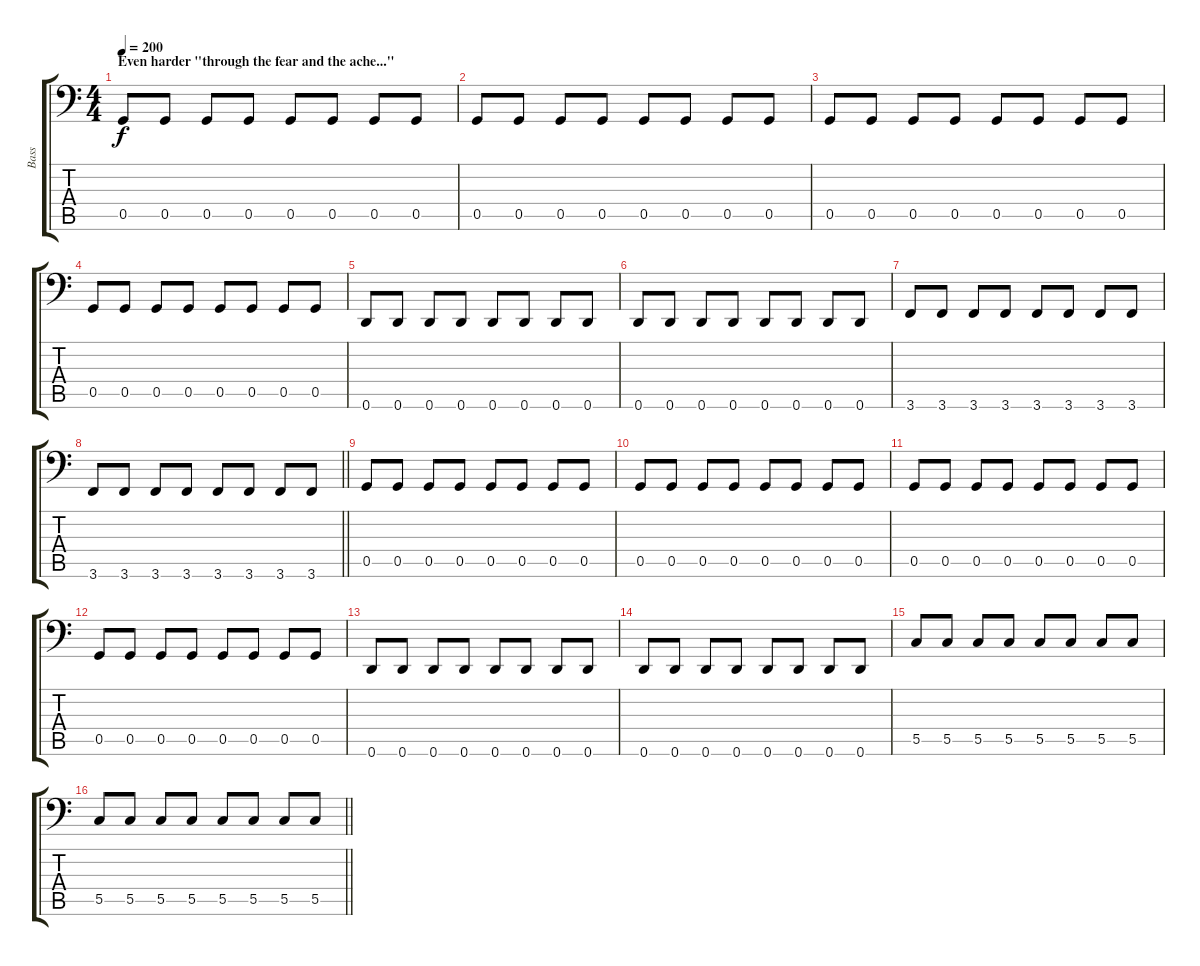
\track ("Bass" "Bass") {instrument electricbasspick}
\staff {score tabs}
\tuning (D3 A2 F2 C2 G1 D1) {hide}
\ts (4 4)
\section ("" "Even harder \"through the fear and the ache...\"")
\tempo 200
\clef f4
\ks c
0.5.8{dy f} 0.5.8 0.5.8 0.5.8 0.5.8 0.5.8 0.5.8 0.5.8 |
0.5.8 0.5.8 0.5.8 0.5.8 0.5.8 0.5.8 0.5.8 0.5.8 |
0.5.8 0.5.8 0.5.8 0.5.8 0.5.8 0.5.8 0.5.8 0.5.8 |
0.5.8 0.5.8 0.5.8 0.5.8 0.5.8 0.5.8 0.5.8 0.5.8 |
0.6.8 0.6.8 0.6.8 0.6.8 0.6.8 0.6.8 0.6.8 0.6.8 |
0.6.8 0.6.8 0.6.8 0.6.8 0.6.8 0.6.8 0.6.8 0.6.8 |
3.6.8 3.6.8 3.6.8 3.6.8 3.6.8 3.6.8 3.6.8 3.6.8 |
\barLineRight lightlight
3.6.8 3.6.8 3.6.8 3.6.8 3.6.8 3.6.8 3.6.8 3.6.8 |
0.5.8 0.5.8 0.5.8 0.5.8 0.5.8 0.5.8 0.5.8 0.5.8 |
0.5.8 0.5.8 0.5.8 0.5.8 0.5.8 0.5.8 0.5.8 0.5.8 |
0.5.8 0.5.8 0.5.8 0.5.8 0.5.8 0.5.8 0.5.8 0.5.8 |
0.5.8 0.5.8 0.5.8 0.5.8 0.5.8 0.5.8 0.5.8 0.5.8 |
0.6.8 0.6.8 0.6.8 0.6.8 0.6.8 0.6.8 0.6.8 0.6.8 |
0.6.8 0.6.8 0.6.8 0.6.8 0.6.8 0.6.8 0.6.8 0.6.8 |
5.5.8 5.5.8 5.5.8 5.5.8 5.5.8 5.5.8 5.5.8 5.5.8 |
\barLineRight lightlight
5.5.8 5.5.8 5.5.8 5.5.8 5.5.8 5.5.8 5.5.8 5.5.8
